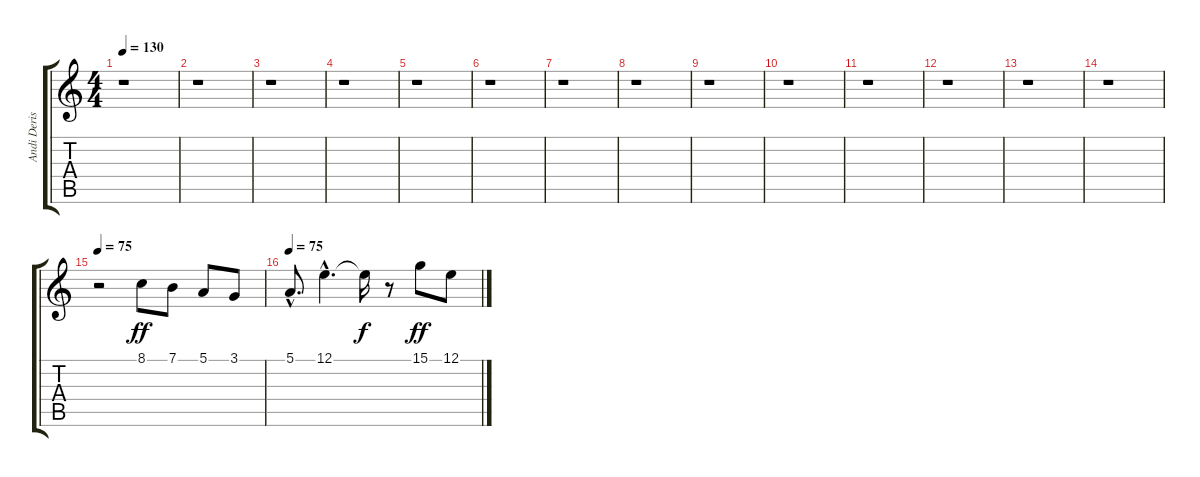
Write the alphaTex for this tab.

\track ("Andi Deris" "Andi Deris") {instrument choiraahs}
\staff {score tabs}
\tuning (E4 B3 G3 D3 A2 E2) {hide}
\ts (4 4)
\tempo 130
\clef g2
\ks c
r.1{dy f} |
r.1 |
r.1 |
r.1 |
r.1 |
r.1 |
r.1 |
r.1 |
r.1 |
r.1 |
r.1 |
r.1 |
r.1 |
r.1 |
\tempo 75
r.2 8.1.8{dy ff} 7.1.8 5.1.8 3.1.8 |
\tempo 75
5.1{hac}.8{d} 12.1{hac}.4{d} 12.1{t}.16{dy f} r.8 15.1.8{dy ff} 12.1.8
